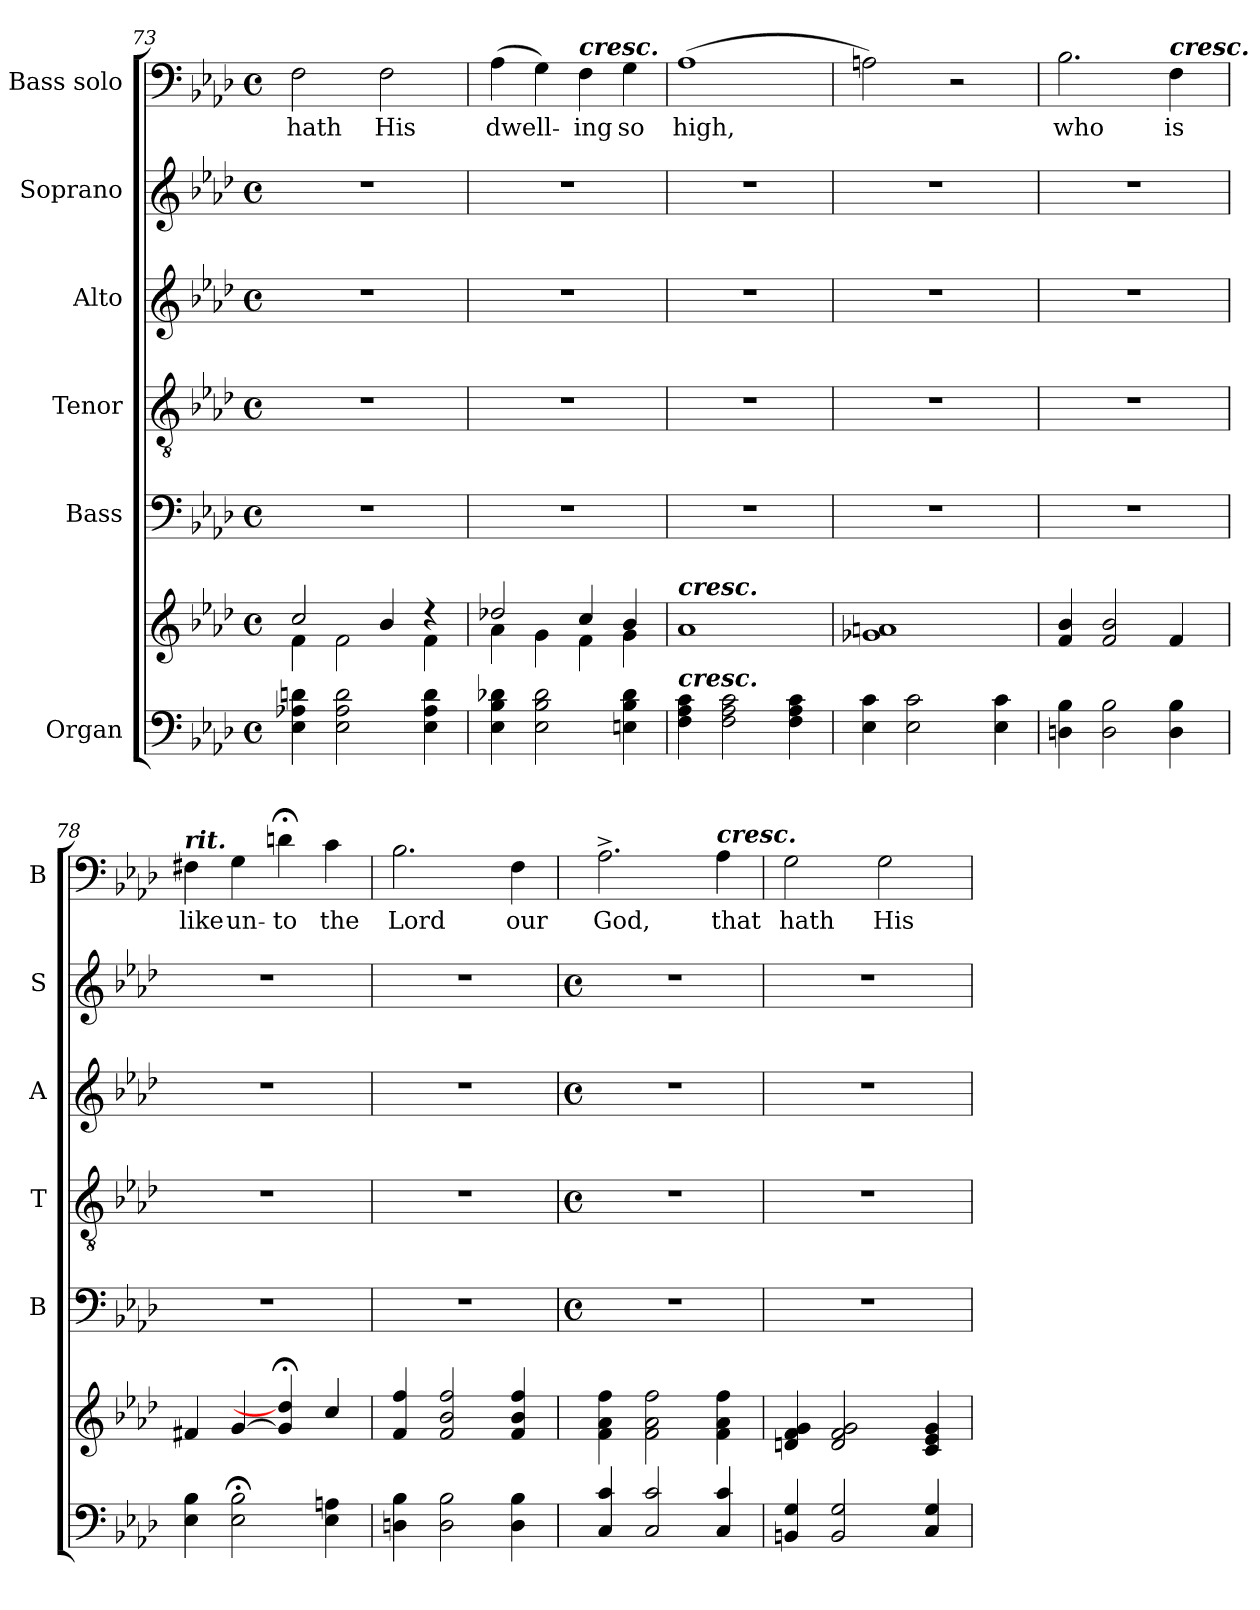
**kern	**kern	**kern	**kern	**kern	**kern	**kern	**text
*part6	*part6	*part5	*part4	*part3	*part2	*part1	*part1
*staff7	*staff6	*staff5	*staff4	*staff3	*staff2	*staff1	*staff1
*I"Organ	*	*I"Bass	*I"Tenor	*I"Alto	*I"Soprano	*I"Bass solo	*
*	*	*I'B	*I'T	*I'A	*I'S	*I'B	*
*clefF4	*clefG2	*clefF4	*clefGv2	*clefG2	*clefG2	*clefF4	*
*k[b-e-a-d-]	*k[b-e-a-d-]	*k[b-e-a-d-]	*k[b-e-a-d-]	*k[b-e-a-d-]	*k[b-e-a-d-]	*k[b-e-a-d-]	*
*A-:	*A-:	*A-:	*A-:	*A-:	*A-:	*A-:	*
*M4/4	*M4/4	*M4/4	*M4/4	*M4/4	*M4/4	*M4/4	*
*met(c)	*met(c)	*met(c)	*met(c)	*met(c)	*met(c)	*met(c)	*
=73	=73	=73	=73	=73	=73	=73	=73
*	*^	*	*	*	*	*	*
!	!	!	!	!	!	!	!	!LO:LY:b
4E- 4A-X 4dn	2cc/	4f\	1r	1r	1r	1r	2F	hath
2E- 2A- 2d	.	2f\	.	.	.	.	.	.
!	!	!	!	!	!	!	!	!LO:LY:b
.	4b-/	.	.	.	.	.	2F	His
4E- 4A- 4d	4r	4f\	.	.	.	.	.	.
=74	=74	=74	=74	=74	=74	=74	=74	=74
!	!	!	!	!	!	!	!	!LO:LY:b
4E- 4B- 4d-X	2dd-X/	4a-\	1r	1r	1r	1r	(>4A-	dwell-
2E- 2B- 2d-	.	4g\	.	.	.	.	4G)	.
!	!	!	!	!	!	!	!LO:TX:a:Bi:t=cresc.	!
!	!	!	!	!	!	!	!	!LO:LY:b
.	4cc/	4f\	.	.	.	.	4F	ing
!	!	!	!	!	!	!	!	!LO:LY:b
4En 4B- 4d-	4b-/	4g\	.	.	.	.	4G	so
=75	=75	=75	=75	=75	=75	=75	=75	=75
!	!LO:TX:a:Bi:t=cresc.	!	!	!	!	!	!	!
!LO:TX:a:Bi:t=cresc.	!	!	!	!	!	!	!	!
!	!	!	!	!	!	!	!	!LO:LY:b
4F 4A- 4c	1a-	1ryy	1r	1r	1r	1r	(>1A-	high,
2F 2A- 2c	.	.	.	.	.	.	.	.
4F 4A- 4c	.	.	.	.	.	.	.	.
=76	=76	=76	=76	=76	=76	=76	=76	=76
4E- 4c	1g-X 1an	1ryy	1r	1r	1r	1r	2An)	.
2E- 2c	.	.	.	.	.	.	.	.
.	.	.	.	.	.	.	2r	.
4E- 4c	.	.	.	.	.	.	.	.
=77	=77	=77	=77	=77	=77	=77	=77	=77
!	!	!	!	!	!	!	!	!LO:LY:b
4Dn 4B-	4f 4b-	1ryy	1r	1r	1r	1r	2.B-	who
2D 2B-	2f 2b-	.	.	.	.	.	.	.
!	!	!	!	!	!	!	!LO:TX:a:Bi:t=cresc.	!
!	!	!	!	!	!	!	!	!LO:LY:b
4D 4B-	4f	.	.	.	.	.	4F	is
=78	=78	=78	=78	=78	=78	=78	=78	=78
!	!	!	!	!	!	!	!LO:TX:a:Bi:t=rit.	!
!	!	!	!	!	!	!	!	!LO:LY:b
4E- 4B-	4f#X	1ryy	1r	1r	1r	1r	4F#X	like
!	!	!	!	!	!	!	!	!LO:LY:b
2E-; 2B-;	[4g	.	.	.	.	.	4G	un-
!	!	!	!	!	!	!	!	!LO:LY:b
.	4g];< 4dd];<	.	.	.	.	.	4dn;<	-to
!	!	!	!	!	!	!	!	!LO:LY:b
4E- 4An	4cc	.	.	.	.	.	4c	the
=79	=79	=79	=79	=79	=79	=79	=79	=79
!	!	!	!	!	!	!	!	!LO:LY:b
4Dn 4B-	4f 4ff	1ryy	1r	1r	1r	1r	2.B-	Lord
2D 2B-	2f 2b- 2ff	.	.	.	.	.	.	.
!	!	!	!	!	!	!	!	!LO:LY:b
4D 4B-	4f 4b- 4ff	.	.	.	.	.	4F	our
*	*v	*v	*	*	*	*	*	*
!!LO:LB:g=z
=80	=80	=80	=80	=80	=80	=80	=80
*	*	*M4/4	*M4/4	*M4/4	*M4/4	*	*
*	*	*met(c)	*met(c)	*met(c)	*met(c)	*	*
*^	*	*	*	*	*	*	*
!	!	!	!	!	!	!	!	!LO:LY:b
4C 4c	1ryy	4f 4a- 4ff	1r	1r	1r	1r	2.A-^	God,
2C 2c	.	2f 2a- 2ff	.	.	.	.	.	.
!	!	!	!	!	!	!	!LO:TX:a:Bi:t=cresc.	!
!	!	!	!	!	!	!	!	!LO:LY:b
4C 4c	.	4f 4a- 4ff	.	.	.	.	4A-	that
=81	=81	=81	=81	=81	=81	=81	=81	=81
!	!	!	!	!	!	!	!	!LO:LY:b
4BBn 4G	1ryy	4dn 4f 4g	1r	1r	1r	1r	2G	hath
2BB 2G	.	2d 2f 2g	.	.	.	.	.	.
!	!	!	!	!	!	!	!	!LO:LY:b
.	.	.	.	.	.	.	2G	His
4C 4G	.	4c 4e- 4g	.	.	.	.	.	.
*v	*v	*	*	*	*	*	*	*
=	=	=	=	=	=	=	=
*-	*-	*-	*-	*-	*-	*-	*-
